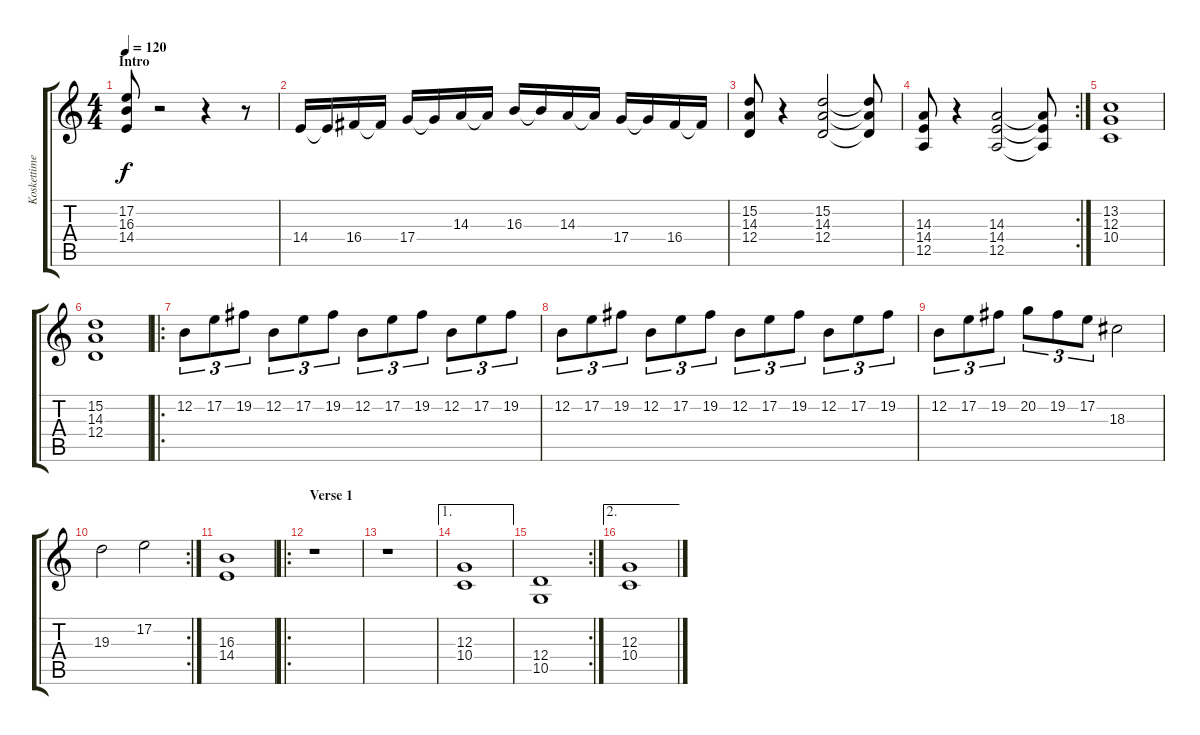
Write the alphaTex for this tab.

\track ("Koskettimet (Vasen)" "Koskettime") {instrument stringensemble1}
\staff {score tabs}
\tuning (E4 B3 G3 D3 A2 E2) {hide}
\ts (4 4)
\section ("" "Intro")
\tempo 120
\clef g2
\ks c
(17.2 16.3 14.4).8{dy f instrument stringensemble1} r.2 r.4 r.8 |
14.4.16 14.4{t}.16 16.4.16 16.4{t}.16 17.4.16 17.4{t}.16 14.3.16 14.3{t}.16 16.3.16 16.3{t}.16 14.3.16 14.3{t}.16 17.4.16 17.4{t}.16 16.4.16 16.4{t}.16 |
(15.2 14.3 12.4).8 r.4 (15.2 14.3 12.4).2 (15.2{t} 14.3{t} 12.4{t}).8 |
\rc 2
(14.3 14.4 12.5).8 r.4 (14.3 14.4 12.5).2 (14.3{t} 14.4{t} 12.5{t}).8 |
(13.2 12.3 10.4).1 |
(15.2 14.3 12.4).1 |
\ro
12.2.8{tu (3 2)} 17.2.8{tu (3 2)} 19.2.8{tu (3 2)} 12.2.8{tu (3 2)} 17.2.8{tu (3 2)} 19.2.8{tu (3 2)} 12.2.8{tu (3 2)} 17.2.8{tu (3 2)} 19.2.8{tu (3 2)} 12.2.8{tu (3 2)} 17.2.8{tu (3 2)} 19.2.8{tu (3 2)} |
12.2.8{tu (3 2)} 17.2.8{tu (3 2)} 19.2.8{tu (3 2)} 12.2.8{tu (3 2)} 17.2.8{tu (3 2)} 19.2.8{tu (3 2)} 12.2.8{tu (3 2)} 17.2.8{tu (3 2)} 19.2.8{tu (3 2)} 12.2.8{tu (3 2)} 17.2.8{tu (3 2)} 19.2.8{tu (3 2)} |
12.2.8{tu (3 2)} 17.2.8{tu (3 2)} 19.2.8{tu (3 2)} 20.2.8{tu (3 2)} 19.2.8{tu (3 2)} 17.2.8{tu (3 2)} 18.3.2 |
\rc 2
19.3.2 17.2.2 |
(16.3 14.4).1 |
\ro
\section ("" "Verse 1")
r.1 |
r.1 |
\ae 1
(12.3 10.4).1 |
\rc 2
(12.4 10.5).1 |
\ae 2
(12.3 10.4).1
